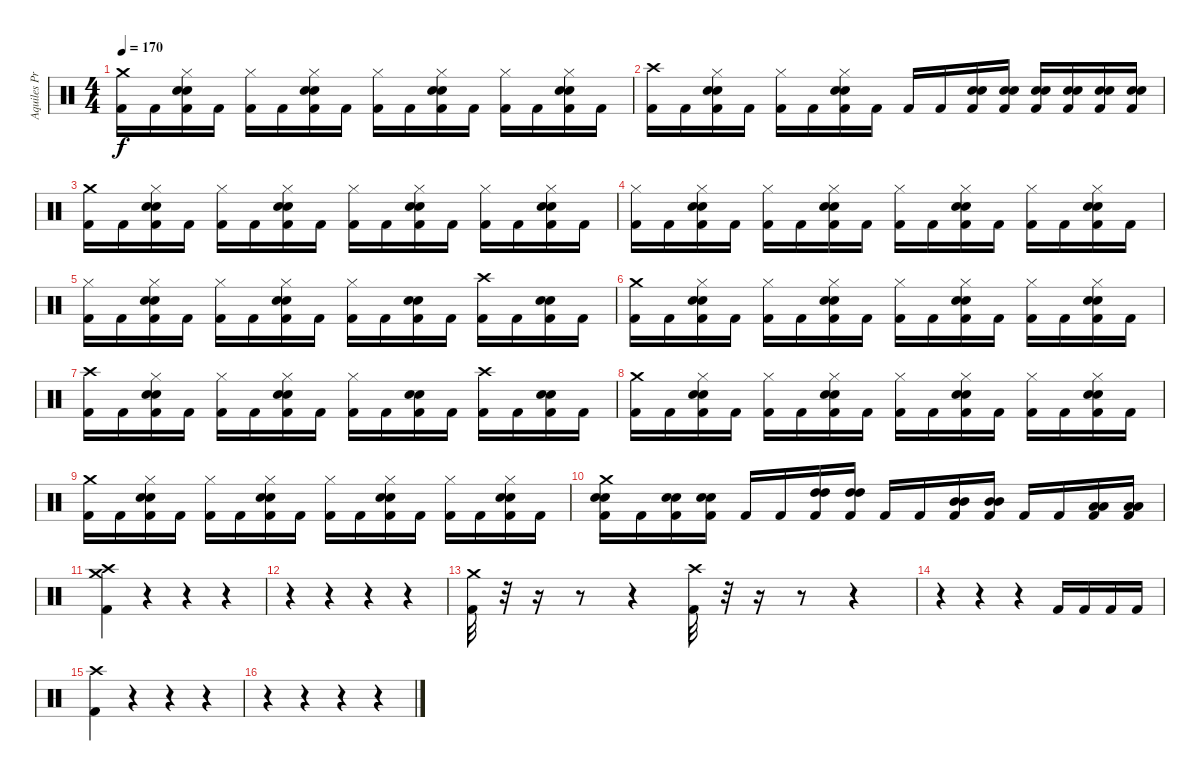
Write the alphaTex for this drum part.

\track ("Aquiles Priester" "Aquiles Pr") {instrument percussion}
\staff {score}
\articulation defaults
\ts (4 4)
\tempo 170
\clef neutral
\ks c
("Crash medium (hit)" "Kick (hit) 2").16{dy f} "Kick (hit) 2".16 ("Hi-Hat (closed)" "Electric Snare (hit)" "Snare (hit) 2" "Kick (hit) 2").16 "Kick (hit) 2".16 ("Hi-Hat (closed)" "Kick (hit) 2").16 "Kick (hit) 2".16 ("Hi-Hat (closed)" "Electric Snare (hit)" "Snare (hit) 2" "Kick (hit) 2").16 "Kick (hit) 2".16 ("Hi-Hat (closed)" "Kick (hit) 2").16 "Kick (hit) 2".16 ("Hi-Hat (closed)" "Electric Snare (hit)" "Snare (hit) 2" "Kick (hit) 2").16 "Kick (hit) 2".16 ("Hi-Hat (closed)" "Kick (hit) 2").16 "Kick (hit) 2".16 ("Hi-Hat (closed)" "Electric Snare (hit)" "Snare (hit) 2" "Kick (hit) 2").16 "Kick (hit) 2".16 |
("Crash high (hit)" "Kick (hit) 2").16 "Kick (hit) 2".16 ("Hi-Hat (closed)" "Electric Snare (hit)" "Snare (hit) 2" "Kick (hit) 2").16 "Kick (hit) 2".16 ("Hi-Hat (closed)" "Kick (hit) 2").16 "Kick (hit) 2".16 ("Hi-Hat (closed)" "Electric Snare (hit)" "Snare (hit) 2" "Kick (hit) 2").16 "Kick (hit) 2".16 "Kick (hit) 2".16 "Kick (hit) 2".16 ("Electric Snare (hit)" "Snare (hit) 2" "Kick (hit) 2").16 ("Electric Snare (hit)" "Snare (hit) 2" "Kick (hit) 2").16 ("Electric Snare (hit)" "Snare (hit) 2" "Kick (hit) 2").16 ("Electric Snare (hit)" "Snare (hit) 2" "Kick (hit) 2").16 ("Electric Snare (hit)" "Snare (hit) 2" "Kick (hit) 2").16 ("Electric Snare (hit)" "Snare (hit) 2" "Kick (hit) 2").16 |
("Crash medium (hit)" "Kick (hit) 2").16 "Kick (hit) 2".16 ("Hi-Hat (closed)" "Electric Snare (hit)" "Snare (hit) 2" "Kick (hit) 2").16 "Kick (hit) 2".16 ("Hi-Hat (closed)" "Kick (hit) 2").16 "Kick (hit) 2".16 ("Hi-Hat (closed)" "Electric Snare (hit)" "Snare (hit) 2" "Kick (hit) 2").16 "Kick (hit) 2".16 ("Hi-Hat (closed)" "Kick (hit) 2").16 "Kick (hit) 2".16 ("Hi-Hat (closed)" "Electric Snare (hit)" "Snare (hit) 2" "Kick (hit) 2").16 "Kick (hit) 2".16 ("Hi-Hat (closed)" "Kick (hit) 2").16 "Kick (hit) 2".16 ("Hi-Hat (closed)" "Electric Snare (hit)" "Snare (hit) 2" "Kick (hit) 2").16 "Kick (hit) 2".16 |
("Hi-Hat (closed)" "Kick (hit) 2").16 "Kick (hit) 2".16 ("Hi-Hat (closed)" "Electric Snare (hit)" "Snare (hit) 2" "Kick (hit) 2").16 "Kick (hit) 2".16 ("Hi-Hat (closed)" "Kick (hit) 2").16 "Kick (hit) 2".16 ("Hi-Hat (closed)" "Electric Snare (hit)" "Snare (hit) 2" "Kick (hit) 2").16 "Kick (hit) 2".16 ("Hi-Hat (closed)" "Kick (hit) 2").16 "Kick (hit) 2".16 ("Hi-Hat (closed)" "Electric Snare (hit)" "Snare (hit) 2" "Kick (hit) 2").16 "Kick (hit) 2".16 ("Hi-Hat (closed)" "Kick (hit) 2").16 "Kick (hit) 2".16 ("Hi-Hat (closed)" "Electric Snare (hit)" "Snare (hit) 2" "Kick (hit) 2").16 "Kick (hit) 2".16 |
("Hi-Hat (closed)" "Kick (hit) 2").16 "Kick (hit) 2".16 ("Hi-Hat (closed)" "Electric Snare (hit)" "Snare (hit) 2" "Kick (hit) 2").16 "Kick (hit) 2".16 ("Hi-Hat (closed)" "Kick (hit) 2").16 "Kick (hit) 2".16 ("Hi-Hat (closed)" "Electric Snare (hit)" "Snare (hit) 2" "Kick (hit) 2").16 "Kick (hit) 2".16 ("Hi-Hat (closed)" "Kick (hit) 2").16 "Kick (hit) 2".16 ("Electric Snare (hit)" "Snare (hit) 2" "Kick (hit) 2").16 "Kick (hit) 2".16 ("Crash high (hit)" "Kick (hit) 2").16 "Kick (hit) 2".16 ("Electric Snare (hit)" "Snare (hit) 2" "Kick (hit) 2").16 "Kick (hit) 2".16 |
("Crash medium (hit)" "Kick (hit) 2").16 "Kick (hit) 2".16 ("Hi-Hat (closed)" "Electric Snare (hit)" "Snare (hit) 2" "Kick (hit) 2").16 "Kick (hit) 2".16 ("Hi-Hat (closed)" "Kick (hit) 2").16 "Kick (hit) 2".16 ("Hi-Hat (closed)" "Electric Snare (hit)" "Snare (hit) 2" "Kick (hit) 2").16 "Kick (hit) 2".16 ("Hi-Hat (closed)" "Kick (hit) 2").16 "Kick (hit) 2".16 ("Hi-Hat (closed)" "Electric Snare (hit)" "Snare (hit) 2" "Kick (hit) 2").16 "Kick (hit) 2".16 ("Hi-Hat (closed)" "Kick (hit) 2").16 "Kick (hit) 2".16 ("Hi-Hat (closed)" "Electric Snare (hit)" "Snare (hit) 2" "Kick (hit) 2").16 "Kick (hit) 2".16 |
("Crash high (hit)" "Kick (hit) 2").16 "Kick (hit) 2".16 ("Hi-Hat (closed)" "Electric Snare (hit)" "Snare (hit) 2" "Kick (hit) 2").16 "Kick (hit) 2".16 ("Hi-Hat (closed)" "Kick (hit) 2").16 "Kick (hit) 2".16 ("Hi-Hat (closed)" "Electric Snare (hit)" "Snare (hit) 2" "Kick (hit) 2").16 "Kick (hit) 2".16 ("Hi-Hat (closed)" "Kick (hit) 2").16 "Kick (hit) 2".16 ("Electric Snare (hit)" "Snare (hit) 2" "Kick (hit) 2").16 "Kick (hit) 2".16 ("Crash high (hit)" "Kick (hit) 2").16 "Kick (hit) 2".16 ("Electric Snare (hit)" "Snare (hit) 2" "Kick (hit) 2").16 "Kick (hit) 2".16 |
("Crash medium (hit)" "Kick (hit) 2").16 "Kick (hit) 2".16 ("Hi-Hat (closed)" "Electric Snare (hit)" "Snare (hit) 2" "Kick (hit) 2").16 "Kick (hit) 2".16 ("Hi-Hat (closed)" "Kick (hit) 2").16 "Kick (hit) 2".16 ("Hi-Hat (closed)" "Electric Snare (hit)" "Snare (hit) 2" "Kick (hit) 2").16 "Kick (hit) 2".16 ("Hi-Hat (closed)" "Kick (hit) 2").16 "Kick (hit) 2".16 ("Hi-Hat (closed)" "Electric Snare (hit)" "Snare (hit) 2" "Kick (hit) 2").16 "Kick (hit) 2".16 ("Hi-Hat (closed)" "Kick (hit) 2").16 "Kick (hit) 2".16 ("Hi-Hat (closed)" "Electric Snare (hit)" "Snare (hit) 2" "Kick (hit) 2").16 "Kick (hit) 2".16 |
("Crash medium (hit)" "Kick (hit) 2").16 "Kick (hit) 2".16 ("Hi-Hat (closed)" "Electric Snare (hit)" "Snare (hit) 2" "Kick (hit) 2").16 "Kick (hit) 2".16 ("Hi-Hat (closed)" "Kick (hit) 2").16 "Kick (hit) 2".16 ("Hi-Hat (closed)" "Electric Snare (hit)" "Snare (hit) 2" "Kick (hit) 2").16 "Kick (hit) 2".16 ("Hi-Hat (closed)" "Kick (hit) 2").16 "Kick (hit) 2".16 ("Hi-Hat (closed)" "Electric Snare (hit)" "Snare (hit) 2" "Kick (hit) 2").16 "Kick (hit) 2".16 ("Hi-Hat (closed)" "Kick (hit) 2").16 "Kick (hit) 2".16 ("Hi-Hat (closed)" "Electric Snare (hit)" "Snare (hit) 2" "Kick (hit) 2").16 "Kick (hit) 2".16 |
("Crash medium (hit)" "Electric Snare (hit)" "Snare (hit) 2" "Kick (hit) 2").16 "Kick (hit) 2".16 ("Electric Snare (hit)" "Snare (hit) 2" "Kick (hit) 2").16 ("Electric Snare (hit)" "Snare (hit) 2" "Kick (hit) 2").16 "Kick (hit) 2".16 "Kick (hit) 2".16 ("High Tom (hit)" "High Tom (hit)" "Kick (hit) 2").16 ("High Tom (hit)" "High Tom (hit)" "Kick (hit) 2").16 "Kick (hit) 2".16 "Kick (hit) 2".16 ("Mid Tom (hit)" "Mid Tom (hit)" "Kick (hit) 2").16 ("Mid Tom (hit)" "Mid Tom (hit)" "Kick (hit) 2").16 "Kick (hit) 2".16 "Kick (hit) 2".16 ("Low Tom (hit)" "Low Tom (hit)" "Kick (hit) 2").16 ("Low Tom (hit)" "Low Tom (hit)" "Kick (hit) 2").16 |
("Crash medium (hit)" "Crash high (hit)" "Kick (hit) 2").4 r.4 r.4 r.4 |
r.4 r.4 r.4 r.4 |
("Crash medium (hit)" "Kick (hit) 2").32 r.32 r.16 r.8 r.4 ("Crash high (hit)" "Kick (hit) 2").32 r.32 r.16 r.8 r.4 |
r.4 r.4 r.4 "Kick (hit) 2".16 "Kick (hit) 2".16 "Kick (hit) 2".16 "Kick (hit) 2".16 |
("Crash high (hit)" "Kick (hit) 2").4 r.4 r.4 r.4 |
r.4 r.4 r.4 r.4
